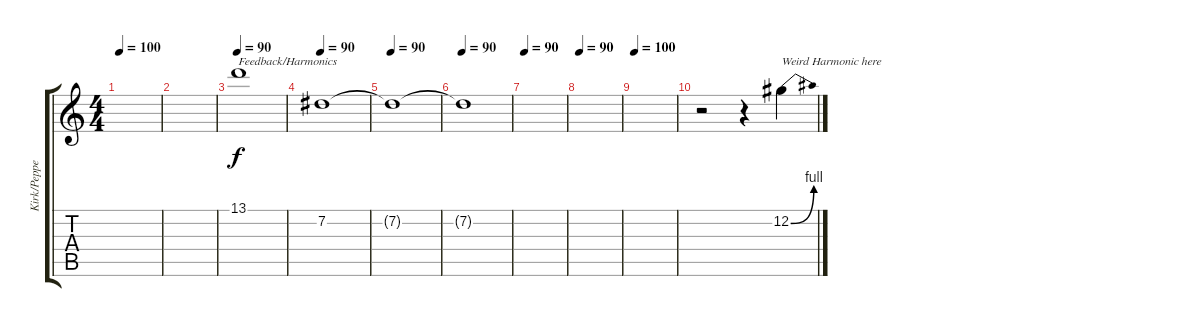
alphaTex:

\track ("Kirk/Pepper (Studio)" "Kirk/Peppe") {instrument overdrivenguitar}
\staff {score tabs}
\tuning (Db4 Ab3 E3 B2 Gb2 Db2) {hide}
\ts (4 4)
\tempo 100
\clef g2
\ks c
|
|
\tempo 90
13.1.1{txt "Feedback/Harmonics"} |
\tempo 90
7.2.1 |
\tempo 90
7.2{t}.1 |
\tempo 90
7.2{t}.1 |
\tempo 90
|
\tempo 90
|
\tempo 100
|
r.2 r.4 12.2{be (bend 0 0 60 4)}.4{txt "Weird Harmonic here"}
